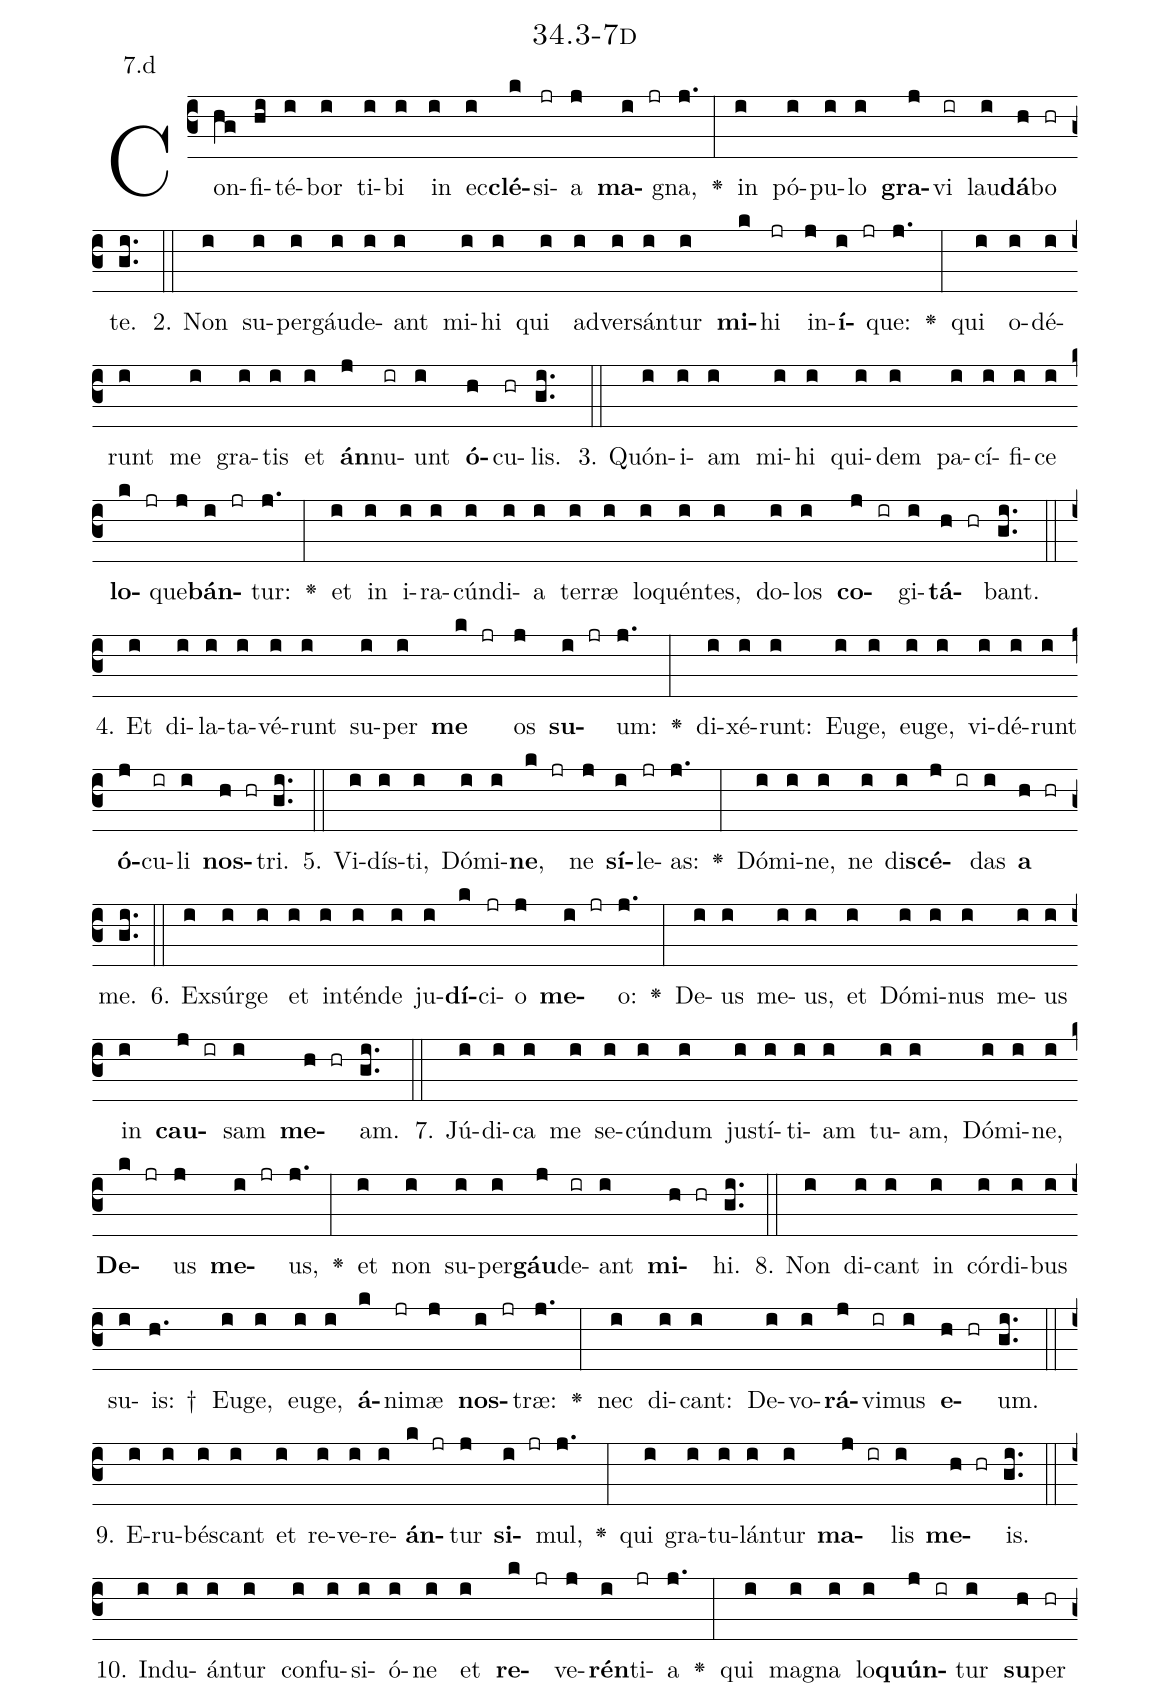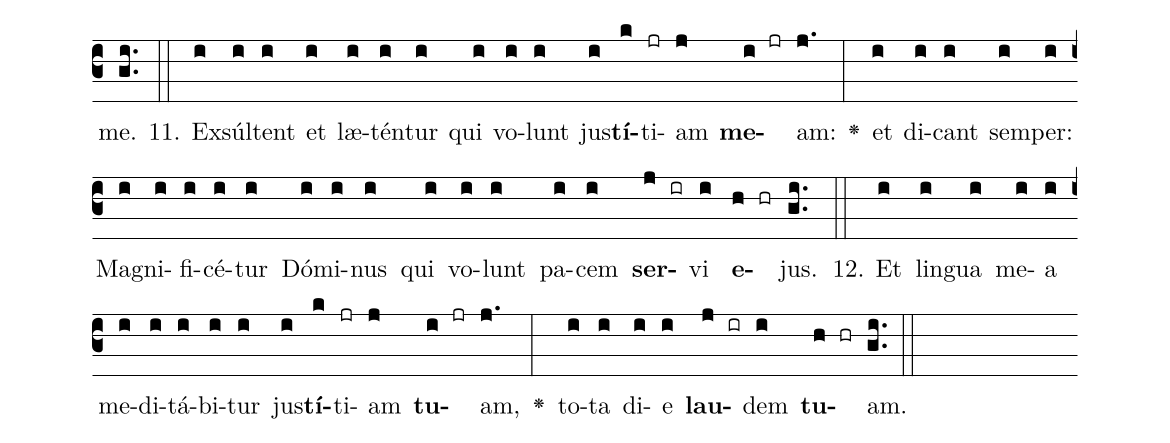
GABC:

name: 34.3-7d;
annotation: 7.d;
%%
(c3)Con(hg)fi(hi)té(i)bor(i) ti(i)bi(i) in(i) ec(i)<b>clé</b>(k)si(jr)a(j) <b>ma</b>(i jr)gna,(j.) <v>\greheightstar</v>(:) in(i) pó(i)pu(i)lo(i) <b>gra</b>(j)vi(ir) lau(i)<b>dá</b>(h)bo(hr) te.(gi..) (::)
2. Non(i) su(i)per(i)gáu(i)de(i)ant(i) mi(i)hi(i) qui(i) ad(i)ver(i)sán(i)tur(i) <b>mi</b>(k)hi(jr) in(j)<b>í</b>(i jr)que:(j.) <v>\greheightstar</v>(:) qui(i) o(i)dé(i)runt(i) me(i) gra(i)tis(i) et(i) <b>án</b>(j)nu(ir)unt(i) <b>ó</b>(h)cu(hr)lis.(gi..) (::)
3. Quón(i)i(i)am(i) mi(i)hi(i) qui(i)dem(i) pa(i)cí(i)fi(i)ce(i) <b>lo</b>(k jr)que(j)<b>bán</b>(i jr)tur:(j.) <v>\greheightstar</v>(:) et(i) in(i) i(i)ra(i)cún(i)di(i)a(i) ter(i)ræ(i) lo(i)quén(i)tes,(i) do(i)los(i) <b>co</b>(j ir)gi(i)<b>tá</b>(h hr)bant.(gi..) (::)
4. Et(i) di(i)la(i)ta(i)vé(i)runt(i) su(i)per(i) <b>me</b>(k jr) os(j) <b>su</b>(i jr)um:(j.) <v>\greheightstar</v>(:) di(i)xé(i)runt:(i) Eu(i)ge,(i) eu(i)ge,(i) vi(i)dé(i)runt(i) <b>ó</b>(j)cu(ir)li(i) <b>nos</b>(h hr)tri.(gi..) (::)
5. Vi(i)dís(i)ti,(i) Dó(i)mi(i)<b>ne</b>,(k jr) ne(j) <b>sí</b>(i)le(jr)as:(j.) <v>\greheightstar</v>(:) Dó(i)mi(i)ne,(i) ne(i) di(i)<b>scé</b>(j ir)das(i) <b>a</b>(h hr) me.(gi..) (::)
6. Ex(i)súr(i)ge(i) et(i) in(i)tén(i)de(i) ju(i)<b>dí</b>(k)ci(jr)o(j) <b>me</b>(i jr)o:(j.) <v>\greheightstar</v>(:) De(i)us(i) me(i)us,(i) et(i) Dó(i)mi(i)nus(i) me(i)us(i) in(i) <b>cau</b>(j ir)sam(i) <b>me</b>(h hr)am.(gi..) (::)
7. Jú(i)di(i)ca(i) me(i) se(i)cún(i)dum(i) jus(i)tí(i)ti(i)am(i) tu(i)am,(i) Dó(i)mi(i)ne,(i) <b>De</b>(k jr)us(j) <b>me</b>(i jr)us,(j.) <v>\greheightstar</v>(:) et(i) non(i) su(i)per(i)<b>gáu</b>(j)de(ir)ant(i) <b>mi</b>(h hr)hi.(gi..) (::)
8. Non(i) di(i)cant(i) in(i) cór(i)di(i)bus(i) su(i)is: †(h.) Eu(i)ge,(i) eu(i)ge,(i) <b>á</b>(k)ni(jr)mæ(j) <b>nos</b>(i jr)træ:(j.) <v>\greheightstar</v>(:) nec(i) di(i)cant:(i) De(i)vo(i)<b>rá</b>(j)vi(ir)mus(i) <b>e</b>(h hr)um.(gi..) (::)
9. E(i)ru(i)bés(i)cant(i) et(i) re(i)ve(i)re(i)<b>án</b>(k jr)tur(j) <b>si</b>(i jr)mul,(j.) <v>\greheightstar</v>(:) qui(i) gra(i)tu(i)lán(i)tur(i) <b>ma</b>(j ir)lis(i) <b>me</b>(h hr)is.(gi..) (::)
10. Ind(i)u(i)án(i)tur(i) con(i)fu(i)si(i)ó(i)ne(i) et(i) <b>re</b>(k jr)ve(j)<b>rén</b>(i)ti(jr)a(j.) <v>\greheightstar</v>(:) qui(i) ma(i)gna(i) lo(i)<b>quún</b>(j ir)tur(i) <b>su</b>(h)per(hr) me.(gi..) (::)
11. Ex(i)súl(i)tent(i) et(i) læ(i)tén(i)tur(i) qui(i) vo(i)lunt(i) jus(i)<b>tí</b>(k)ti(jr)am(j) <b>me</b>(i jr)am:(j.) <v>\greheightstar</v>(:) et(i) di(i)cant(i) sem(i)per:(i) Ma(i)gni(i)fi(i)cé(i)tur(i) Dó(i)mi(i)nus(i) qui(i) vo(i)lunt(i) pa(i)cem(i) <b>ser</b>(j ir)vi(i) <b>e</b>(h hr)jus.(gi..) (::)
12. Et(i) lin(i)gua(i) me(i)a(i) me(i)di(i)tá(i)bi(i)tur(i) jus(i)<b>tí</b>(k)ti(jr)am(j) <b>tu</b>(i jr)am,(j.) <v>\greheightstar</v>(:) to(i)ta(i) di(i)e(i) <b>lau</b>(j ir)dem(i) <b>tu</b>(h hr)am.(gi..) (::)
